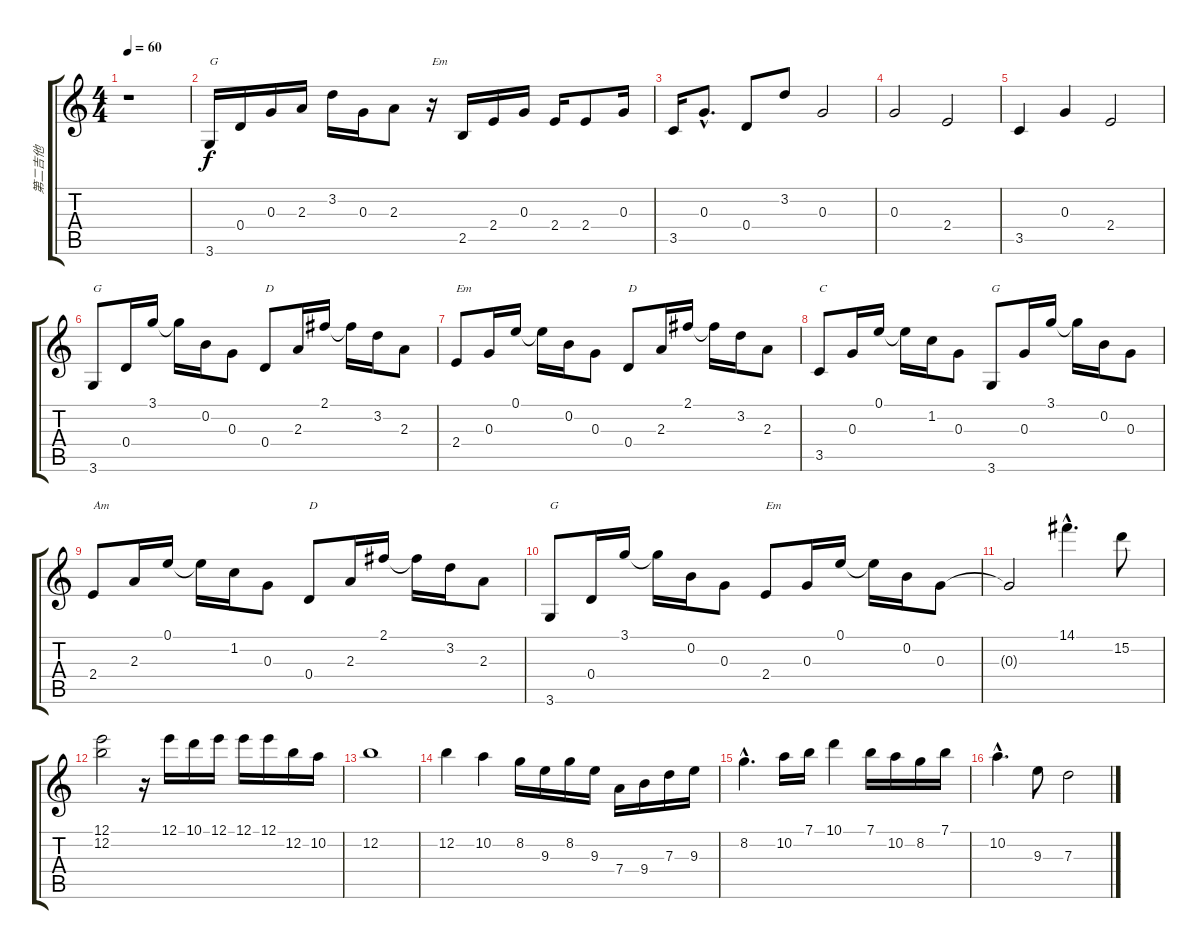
\track ("第二吉他" "第二吉他") {instrument acousticguitarsteel}
\staff {score tabs}
\tuning (E4 B3 G3 D3 A2 E2) {hide}
\ts (4 4)
\tempo 60
\clef g2
\ks c
r.1{dy f instrument acousticguitarsteel} |
3.6.16{txt "G"} 0.4.16 0.3.16 2.3.16 3.2.16 0.3.16 2.3.8 r.16{txt "Em"} 2.5.16 2.4.16 0.3.16 2.4.16 2.4.8 0.3.16 |
3.5.16 0.3{hac}.8{d} 0.4.8 3.2.8 0.3.2 |
0.3.2 2.4.2 |
3.5.4 0.3.4 2.4.2 |
3.6.8{txt "G"} 0.4.16 3.1.16 3.1{t}.16 0.2.16 0.3.8 0.4.8{txt "D"} 2.3.16 2.1.16 2.1{t}.16 3.2.16 2.3.8 |
2.4.8{txt "Em"} 0.3.16 0.1.16 0.1{t}.16 0.2.16 0.3.8 0.4.8{txt "D"} 2.3.16 2.1.16 2.1{t}.16 3.2.16 2.3.8 |
3.5.8{txt "C"} 0.3.16 0.1.16 0.1{t}.16 1.2.16 0.3.8 3.6.8{txt "G"} 0.3.16 3.1.16 3.1{t}.16 0.2.16 0.3.8 |
2.4.8{txt "Am"} 2.3.16 0.1.16 0.1{t}.16 1.2.16 0.3.8 0.4.8{txt "D"} 2.3.16 2.1.16 2.1{t}.16 3.2.16 2.3.8 |
3.6.8{txt "G"} 0.4.16 3.1.16 3.1{t}.16 0.2.16 0.3.8 2.4.8{txt "Em"} 0.3.16 0.1.16 0.1{t}.16 0.2.16 0.3.8 |
0.3{t}.2 14.1{hac}.4{d} 15.2.8 |
(12.1 12.2).2 r.16 12.1.16 10.1.16 12.1.16 12.1.16 12.1.16 12.2.16 10.2.16 |
12.2.1 |
12.2.4 10.2.4 8.2.16 9.3.16 8.2.16 9.3.16 7.4.16 9.4.16 7.3.16 9.3.16 |
8.2{hac}.4{d} 10.2.16 7.1.16 10.1.4 7.1.16 10.2.16 8.2.16 7.1.16 |
10.2{hac}.4{d} 9.3.8 7.3.2
